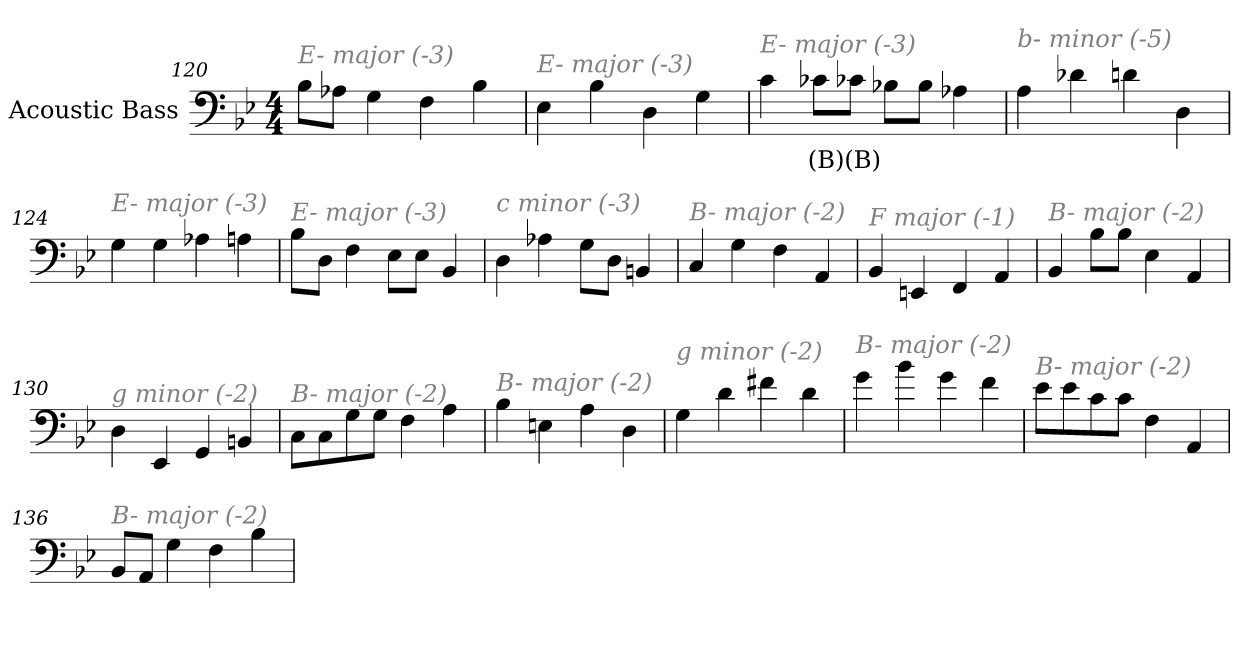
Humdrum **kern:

**kern	**text
*part1	*part1
*staff1	*staff1
*I"Acoustic Bass	*
*clefF4	*
*ITrd7c12	*
*k[b-e-]	*
*B-:	*
*M4/4	*
=120	=120
!LO:TX:i:color=#808080:t=E- major (-3)	!
8BB-L	.
8AA-XJ	.
4GG	.
4FF	.
4BB-	.
=121	=121
!LO:TX:i:color=#808080:t=E- major (-3)	!
4EE-	.
4BB-	.
4DD	.
4GG	.
=122	=122
!LO:TX:i:color=#808080:t=E- major (-3)	!
4C	.
8C-XiL	(B)
8C-XiJ	(B)
8BB-XL	.
8BB-J	.
4AA-X	.
=123	=123
!LO:TX:i:color=#808080:t=b- minor (-5)	!
4AA	.
4D-X	.
4Dn	.
4DD	.
=124	=124
!LO:TX:i:color=#808080:t=E- major (-3)	!
4GG	.
4GG	.
4AA-X	.
4AAn	.
=125	=125
!LO:TX:i:color=#808080:t=E- major (-3)	!
8BB-L	.
8DDJ	.
4FF	.
8EE-L	.
8EE-J	.
4BBB-	.
=126	=126
!LO:TX:i:color=#808080:t=c minor (-3)	!
4DD	.
4AA-X	.
8GGL	.
8DDJ	.
4BBBn	.
=127	=127
!LO:TX:i:color=#808080:t=B- major (-2)	!
4CC	.
4GG	.
4FF	.
4AAA	.
=128	=128
!LO:TX:i:color=#808080:t=F major (-1)	!
4BBB-	.
4EEEn	.
4FFF	.
4AAA	.
=129	=129
!LO:TX:i:color=#808080:t=B- major (-2)	!
4BBB-	.
8BB-L	.
8BB-J	.
4EE-	.
4AAA	.
=130	=130
!LO:TX:i:color=#808080:t=g minor (-2)	!
4DD	.
4EEE-	.
4GGG	.
4BBBn	.
=131	=131
!LO:TX:i:color=#808080:t=B- major (-2)	!
8CCL	.
8CC	.
8GG	.
8GGJ	.
4FF	.
4AA	.
=132	=132
!LO:TX:i:color=#808080:t=B- major (-2)	!
4BB-	.
4EEn	.
4AA	.
4DD	.
=133	=133
!LO:TX:i:color=#808080:t=g minor (-2)	!
4GG	.
4D	.
4F#X	.
4D	.
=134	=134
!LO:TX:i:color=#808080:t=B- major (-2)	!
4G	.
4B-	.
4G	.
4F	.
=135	=135
!LO:TX:i:color=#808080:t=B- major (-2)	!
8E-L	.
8E-	.
8C	.
8CJ	.
4FF	.
4AAA	.
=136	=136
!LO:TX:i:color=#808080:t=B- major (-2)	!
8BBB-L	.
8AAAJ	.
4GG	.
4FF	.
4BB-	.
=	=
*-	*-
